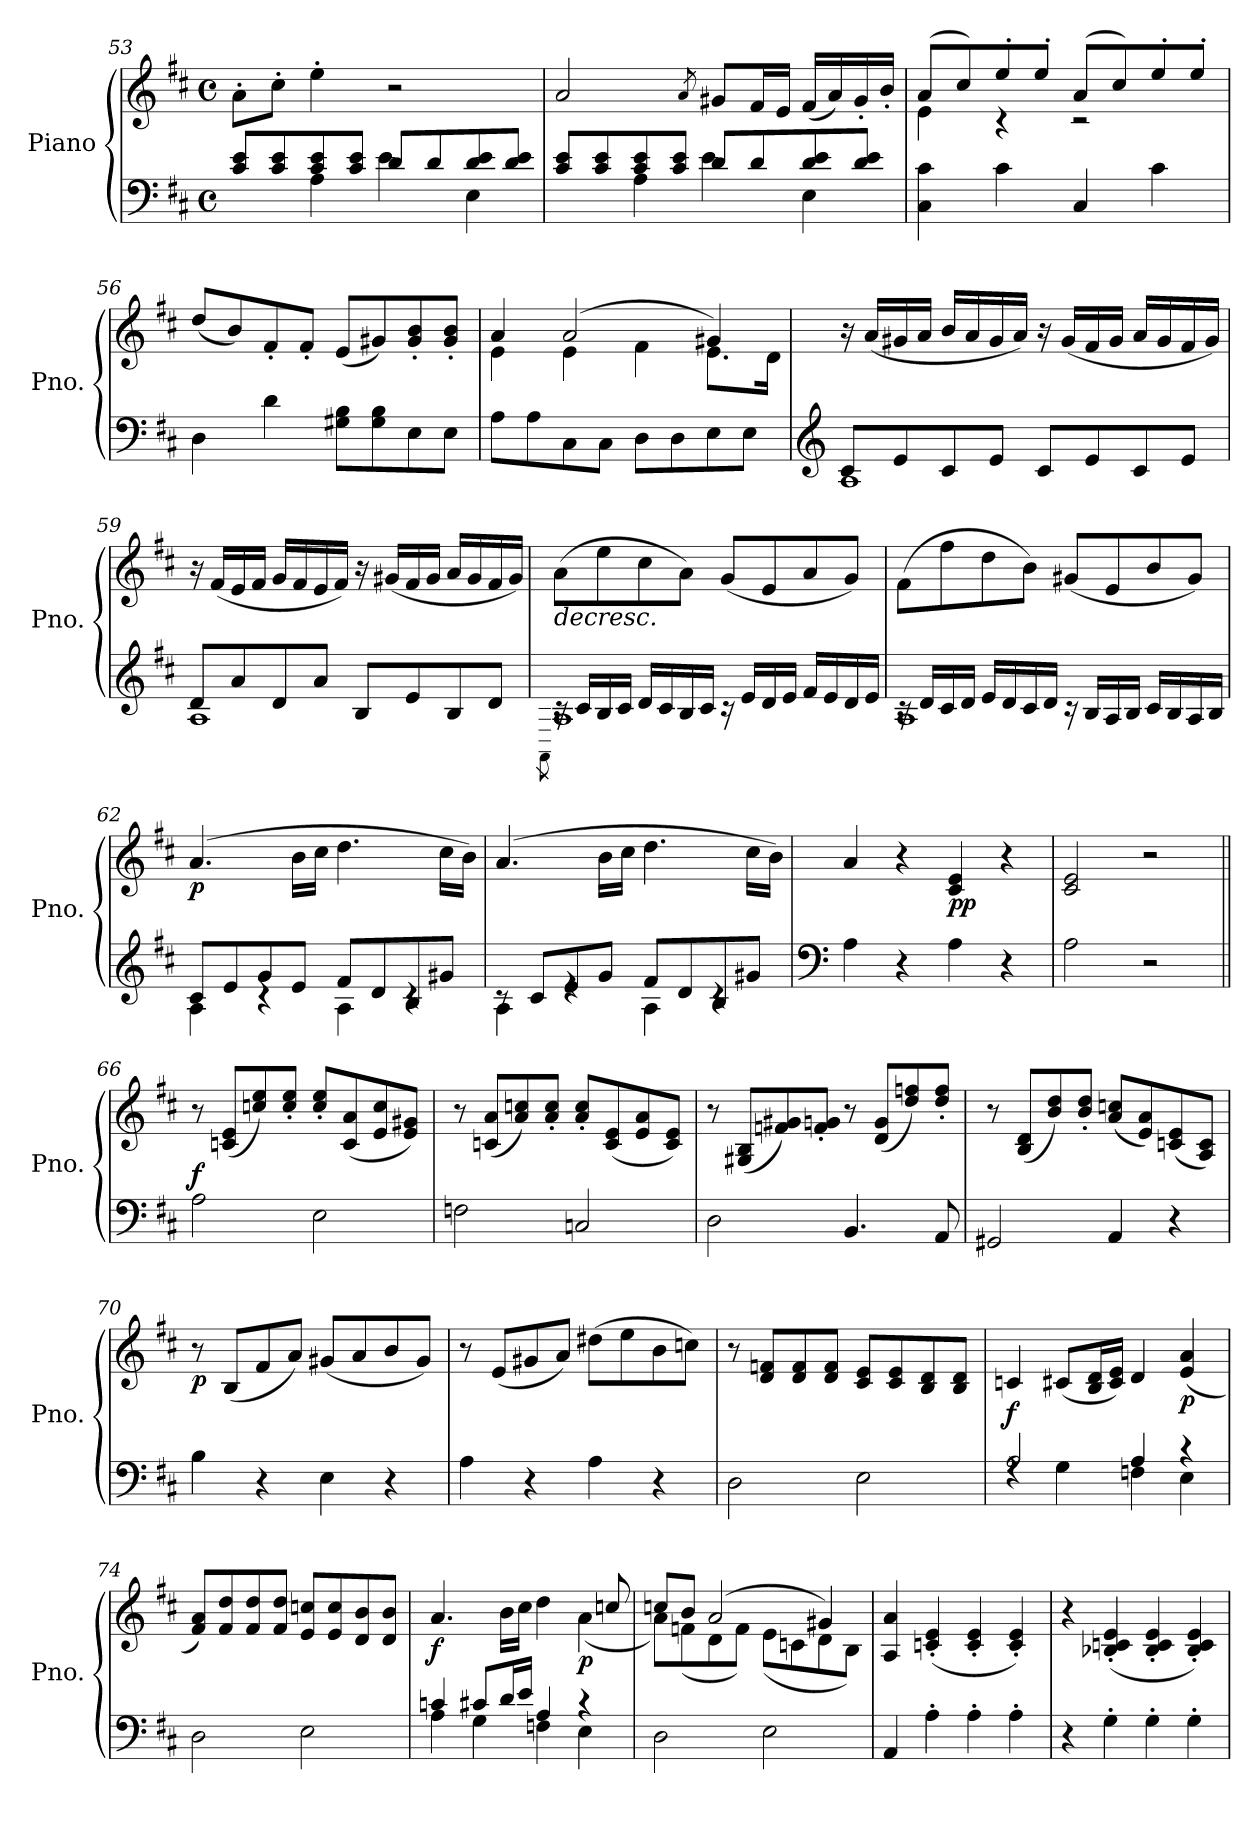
**kern	**kern	**dynam
*part1	*part1	*part1
*staff2	*staff1	*staff1/2
*I"Piano	*	*
*I'Pno.	*	*
!!LO:LB:g=z
*clefF4	*clefG2	*
*k[f#c#]	*k[f#c#]	*
*M4/4	*M4/4	*
*met(c)	*met(c)	*
=53	=53	=53
*^	*	*
8c#/ 8e/L	4ryy	8a'\L	.
8c#/ 8e/	.	8cc#'\J	.
8c#/ 8e/	4A\	4ee'\	.
8c#/ 8e/J	.	.	.
8d/L	4e\	2r	.
8d/	.	.	.
8d/ 8e/	4E\	.	.
8d/ 8e/J	.	.	.
=54	=54	=54	=54
8c#/ 8e/L	4ryy	2a/	.
8c#/ 8e/	.	.	.
8c#/ 8e/	4A\	.	.
8c#/ 8e/J	.	.	.
.	.	8qa/	.
8d/L	4e\	8g#X/L	.
8d/	.	16f#/L	.
.	.	16e/JJ	.
8d/ 8e/	4E\	(<16f#/LL	.
.	.	16a/)	.
8d/ 8e/J	.	16g#'/	.
.	.	16b'/JJ	.
*v	*v	*	*
=55	=55	=55
*	*^	*
4C#\ 4c#\	(>8a/L	4e\	.
.	8cc#/)	.	.
4c#\	8ee'/	4r	.
.	8ee'/J	.	.
4C#/	(>8a/L	2r	.
.	8cc#/)	.	.
4c#\	8ee'/	.	.
.	8ee'/J	.	.
*	*v	*v	*
=56	=56	=56
4D\	(<8dd/L	.
.	8b/)	.
4d\	8f#'/	.
.	8f#'/J	.
8G#X\ 8B\L	(<8e/L	.
8G#\ 8B\	8g#X/)	.
8E\	8g#/' 8b/'	.
8E\J	8g#/' 8b/'J	.
!!LO:LB:g=z
=57	=57	=57
*	*^	*
8A\L	4a/	4e\	.
8A\	.	.	.
8C#\	(>2a/	4e\	.
8C#\J	.	.	.
8D\L	.	4f#\	.
8D\	.	.	.
8E\	4g#X/)	8.e\L	.
8E\J	.	.	.
.	.	16d\Jk	.
*	*v	*v	*
=58	=58	=58
*clefG2	*	*
*^	*	*
8c#/L	1A	16r	.
.	.	(<16a/LL	.
8e/	.	16g#X/	.
.	.	16a/JJ	.
8c#/	.	16b/LL	.
.	.	16a/	.
8e/J	.	16g#/	.
.	.	16a/JJ)	.
8c#/L	.	16r	.
.	.	(<16g#/LL	.
8e/	.	16f#/	.
.	.	16g#/JJ	.
8c#/	.	16a/LL	.
.	.	16g#/	.
8e/J	.	16f#/	.
.	.	16g#/JJ)	.
=59	=59	=59	=59
8d/L	1A	16r	.
.	.	(<16f#/LL	.
8a/	.	16e/	.
.	.	16f#/JJ	.
8d/	.	16g/LL	.
.	.	16f#/	.
8a/J	.	16e/	.
.	.	16f#/JJ)	.
8B/L	.	16r	.
.	.	(<16g#X/LL	.
8e/	.	16f#/	.
.	.	16g#/JJ	.
8B/	.	16a/LL	.
.	.	16g#/	.
8d/J	.	16f#/	.
.	.	16g#/JJ)	.
!!LO:LB:g=z
=60	=60	=60	=60
.	8qAA\	.	.
!	!	!LO:TX:b:i:t=decresc.	!
16rc	1A	(>8a\L	.
16c#/LL	.	.	.
16B/	.	8ee\	.
16c#/JJ	.	.	.
16d/LL	.	8cc#\	.
16c#/	.	.	.
16B/	.	8a\J)	.
16c#/JJ	.	.	.
16rc	.	(<8g/L	.
16e/LL	.	.	.
16d/	.	8e/	.
16e/JJ	.	.	.
16f#/LL	.	8a/	.
16e/	.	.	.
16d/	.	8g/J)	.
16e/JJ	.	.	.
=61	=61	=61	=61
16rc	1A	(>8f#\L	.
16d/LL	.	.	.
16c#/	.	8ff#\	.
16d/JJ	.	.	.
16e/LL	.	8dd\	.
16d/	.	.	.
16c#/	.	8b\J)	.
16d/JJ	.	.	.
16rc	.	(<8g#X/L	.
16B/LL	.	.	.
16A/	.	8e/	.
16B/JJ	.	.	.
16c#/LL	.	8b/	.
16B/	.	.	.
16A/	.	8g#/J)	.
16B/JJ	.	.	.
!!LO:LB:g=z
=62	=62	=62	=62
!	!	!	!LO:DY:b
8c#/L	4A\	(>4.a/	p
8e/	.	.	.
8g/	4rc	.	.
8e/J	.	16b\LL	.
.	.	16cc#\JJ	.
8f#/L	4A\	4.dd\	.
8d/	.	.	.
8B/	4rc	.	.
8g#X/J	.	16cc#\LL	.
.	.	16b\JJ)	.
=63	=63	=63	=63
8rc	4A\	(>4.a/	.
8c#/L	.	.	.
8e/	4re	.	.
8g/J	.	16b\LL	.
.	.	16cc#\JJ	.
8f#/L	4A\	4.dd\	.
8d/	.	.	.
8B/	4rc	.	.
8g#X/J	.	16cc#\LL	.
.	.	16b\JJ)	.
*v	*v	*	*
=64	=64	=64
*clefF4	*	*
4A\	4a/	.
4r	4r	.
!	!	!LO:DY:b
4A\	4c#/ 4e/	pp
4r	4r	.
=65	=65	=65
2A\	2c#/ 2e/	.
2r	2r	.
!!LO:PB:g=z
=66||	=66||	=66||
!	!	!LO:DY:b
2A\	8r	f
.	(<8cn/ 8e/L	.
.	8ccn/ 8ee/)	.
.	8cc/' 8ee/'J	.
2E\	8cc/' 8ee/'L	.
.	(<8c/ 8a/	.
.	8e/ 8cc/	.
.	8e/ 8g#X/J)	.
=67	=67	=67
2Fn\	8r	.
.	(<8cn/ 8a/L	.
.	8a/ 8ccn/)	.
.	8a/' 8cc/'J	.
2Cn/	8a/' 8cc/'L	.
.	(<8c/ 8e/	.
.	8e/ 8a/	.
.	8c/ 8e/J)	.
=68	=68	=68
2D\	8r	.
.	(<8G#X/ 8B/L	.
.	8fn/ 8g#X/)	.
.	8f/' 8gn/'J	.
4.BB/	8r	.
.	(<8d/ 8g/L	.
.	8dd/ 8ffn/)	.
8AA/	8dd/' 8ff/'J	.
=69	=69	=69
2GG#X/	8r	.
.	(<8B/ 8d/L	.
.	8b/ 8dd/)	.
.	8b/' 8dd/'J	.
4AA/	(<8a/ 8ccn/L	.
.	8e/ 8a/)	.
4r	(<8cn/ 8e/	.
.	8A/ 8c/J)	.
!!LO:LB:g=z
=70	=70	=70
!	!	!LO:DY:b
4B\	8r	p
.	(<8B/L	.
4r	8f#/	.
.	8a/J)	.
4E\	(<8g#X/L	.
.	8a/	.
4r	8b/	.
.	8g#/J)	.
=71	=71	=71
4A\	8r	.
.	(<8e/L	.
4r	8g#X/	.
.	8a/J)	.
4A\	(>8dd#X\L	.
.	8ee\	.
4r	8b\	.
.	8ccn\J)	.
=72	=72	=72
2D\	8r	.
.	8d/ 8fn/L	.
.	8d/ 8f/	.
.	8d/ 8f/J	.
2E\	8c#/ 8e/L	.
.	8c#/ 8e/	.
.	8B/ 8d/	.
.	8B/ 8d/J	.
=73	=73	=73
*^	*	*
!	!	!	!LO:DY:b
2A/	4rF	4cn/	f
.	4G\	(<8c#X/L	.
.	.	16B/ 16d/L	.
.	.	16c#/ 16e/JJ)	.
4A/	4Fn\	4d/	.
!	!	!	!LO:DY:b
4r	4E\	(<4e/ 4a/	p
*v	*v	*	*
!!LO:LB:g=z
=74	=74	=74
2D\	8f#/ 8a/L)	.
.	8f#/ 8dd/	.
.	8f#/ 8dd/	.
.	8f#/ 8dd/J	.
2E\	8e/ 8ccn/L	.
.	8e/ 8cc/	.
.	8d/ 8b/	.
.	8d/ 8b/J	.
=75	=75	=75
*^	*^	*
!	!	!	!	!LO:DY:b
4cn/	4A\	4.a/	4.ryy	f
8c#X/L	4G\	.	.	.
16d/L	.	16ryy	16b\LL	.
16e/JJ	.	16ryy	16cc#\JJ	.
4A/	4Fn\	4ryy	4dd\	.
!	!	!	!	!LO:DY:b
4r	4E\	8ryy	(<4a\	p
.	.	8ccn/	.	.
*v	*v	*	*	*
=76	=76	=76	=76
2D\	8ccn/L	8a\L)	.
.	8b/J	(<8fn\	.
.	(>2a/	8d\	.
.	.	8f\J)	.
2E\	.	(<8e\L	.
.	.	8cn\	.
.	4g#X/)	8d\	.
.	.	8B\J)	.
*	*v	*v	*
=77	=77	=77
4AA/	4A/ 4a/	.
4A'\	(<4cn/' 4e/'	.
4A'\	4c/' 4e/'	.
4A'\	4c/' 4e/')	.
=78	=78	=78
4r	4r	.
4G'\	(<4B-X/' 4cn/' 4e/'	.
4G'\	4B-/' 4c/' 4e/'	.
4G'\	4B-/' 4c/' 4e/')	.
=	=	=
*-	*-	*-
